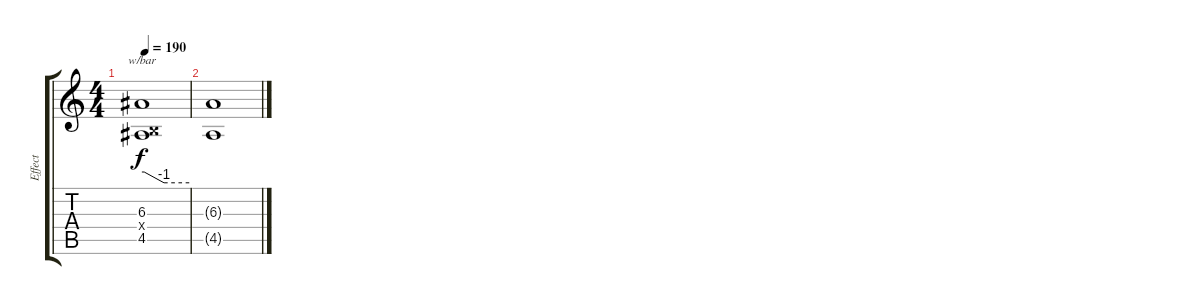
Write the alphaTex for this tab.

\track ("Effect" "Effect") {instrument overdrivenguitar}
\staff {score tabs}
\tuning (Db4 Ab3 E3 B2 Gb2 Db2) {hide}
\ts (4 4)
\tempo 190
\clef g2
\ks c
(6.3 0.4{x} 4.5).1{tbe (custom default 0 0 3 0 28 -4 60 -4) dy f} |
(6.3{t} 4.5{t}).1
